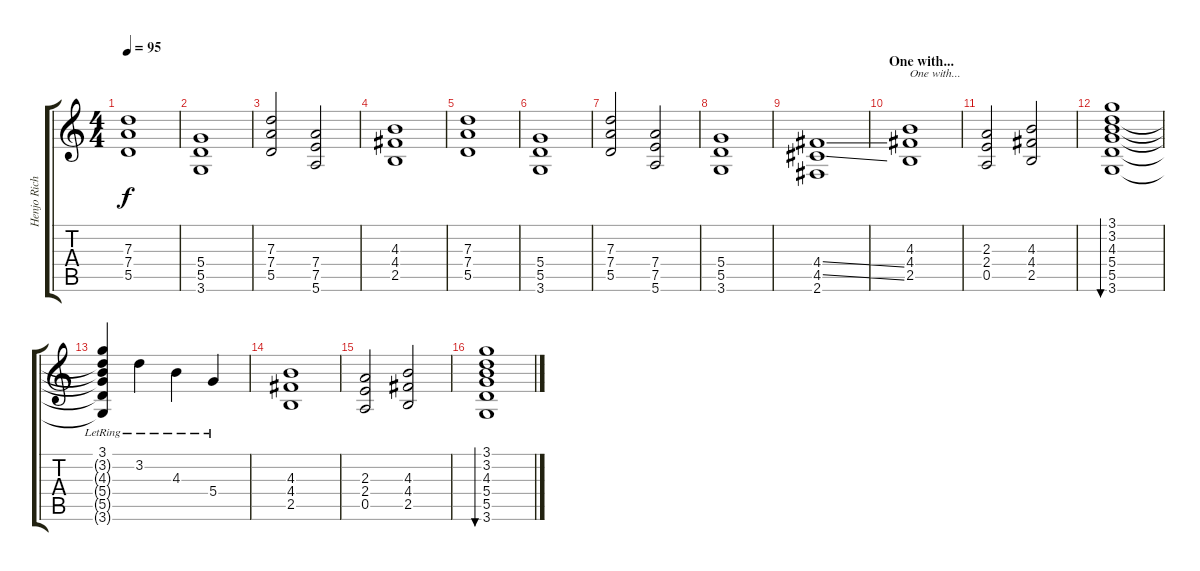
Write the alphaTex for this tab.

\track ("Henjo Richter [guitar]" "Henjo Rich") {instrument distortionguitar}
\staff {score tabs}
\tuning (E4 B3 G3 D3 A2 E2) {hide}
\ts (4 4)
\tempo 95
\clef g2
\ks c
(7.3 7.4 5.5).1{dy f} |
(5.4 5.5 3.6).1 |
(7.3 7.4 5.5).2 (7.4 7.5 5.6).2 |
(4.3 4.4 2.5).1 |
(7.3 7.4 5.5).1 |
(5.4 5.5 3.6).1 |
(7.3 7.4 5.5).2 (7.4 7.5 5.6).2 |
(5.4 5.5 3.6).1 |
(4.4{ss} 4.5{ss} 2.6).1 |
\section ("" "One with...")
(4.3 4.4 2.5).1{txt "One with..."} |
(2.3 2.4 0.5).2 (4.3 4.4 2.5).2 |
(3.1 3.2 4.3 5.4 5.5 3.6).1{bu 240} |
(3.1{lr} 3.2{t} 4.3{t} 5.4{t} 5.5{t} 3.6{t}).4 3.2{lr}.4 4.3{lr}.4 5.4{lr}.4 |
(4.3 4.4 2.5).1 |
(2.3 2.4 0.5).2 (4.3 4.4 2.5).2 |
(3.1 3.2 4.3 5.4 5.5 3.6).1{bu 240}
